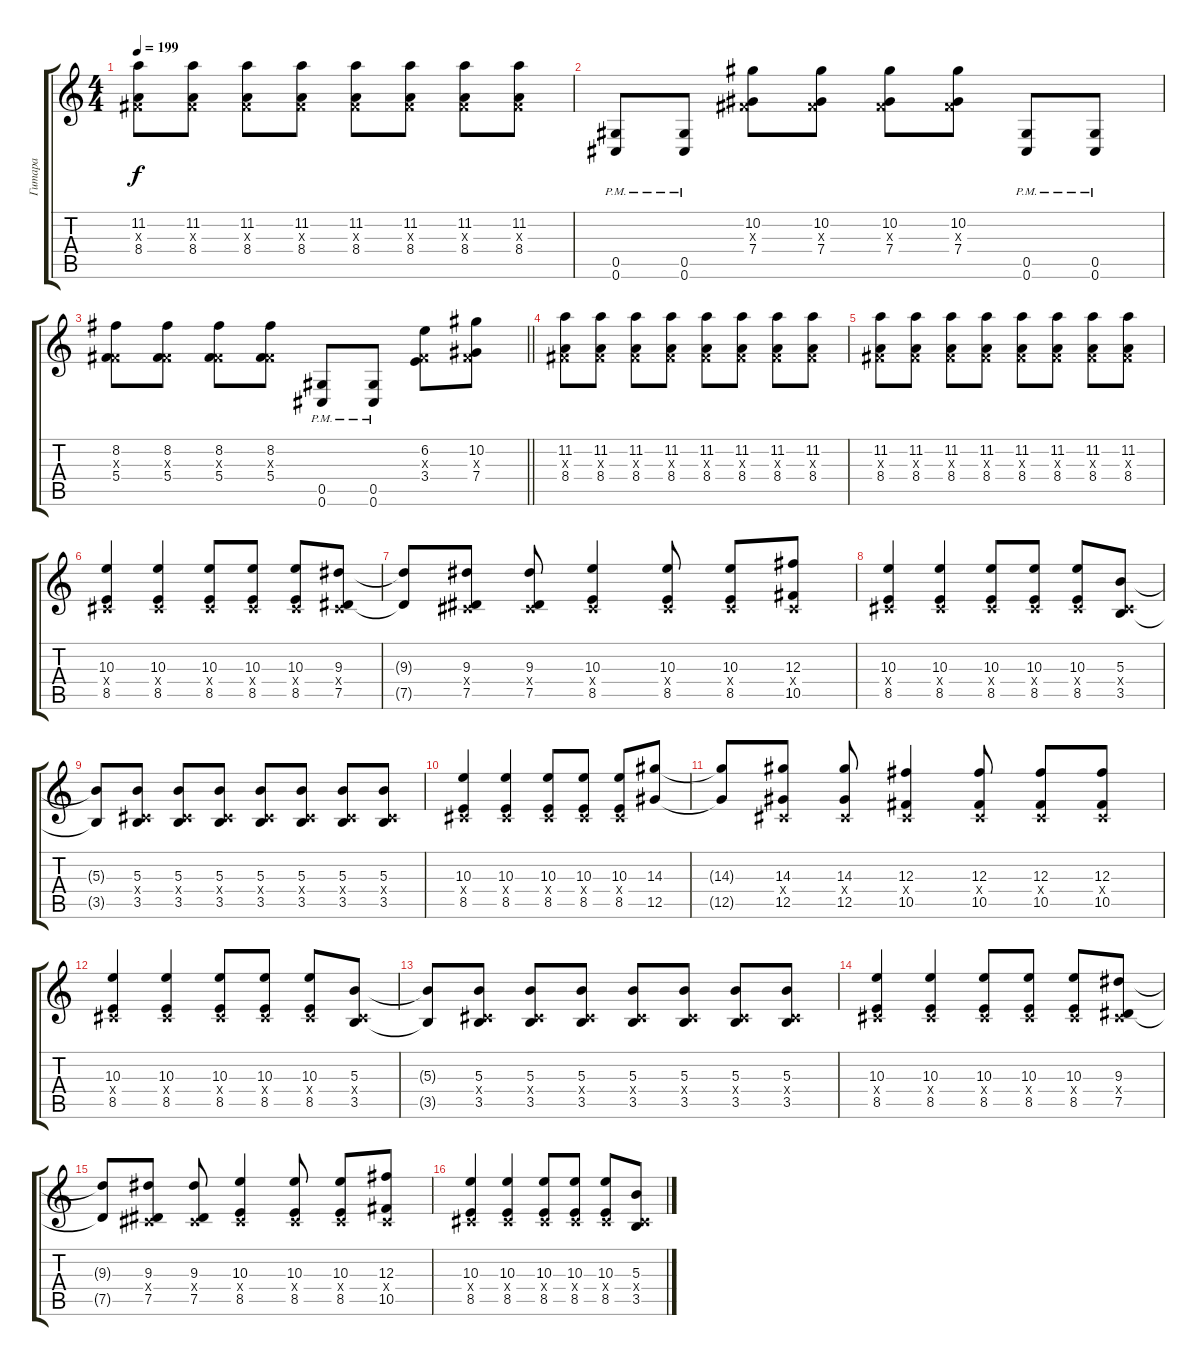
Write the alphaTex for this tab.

\track ("Гитара" "Гитара") {instrument acousticguitarsteel}
\staff {score tabs}
\tuning (Eb4 Bb3 Gb3 Db3 Ab2 Db2) {hide}
\ts (4 4)
\tempo 199
\clef g2
\ks c
(11.2 0.3{x} 8.4).8{dy f} (11.2 0.3{x} 8.4).8 (11.2 0.3{x} 8.4).8 (11.2 0.3{x} 8.4).8 (11.2 0.3{x} 8.4).8 (11.2 0.3{x} 8.4).8 (11.2 0.3{x} 8.4).8 (11.2 0.3{x} 8.4).8 |
(0.5{pm} 0.6{pm}).8 (0.5{pm} 0.6{pm}).8 (10.2 0.3{x} 7.4).8 (10.2 0.3{x} 7.4).8 (10.2 0.3{x} 7.4).8 (10.2 0.3{x} 7.4).8 (0.5{pm} 0.6{pm}).8 (0.5{pm} 0.6{pm}).8 |
\barLineRight lightlight
(8.2 0.3{x} 5.4).8 (8.2 0.3{x} 5.4).8 (8.2 0.3{x} 5.4).8 (8.2 0.3{x} 5.4).8 (0.5{pm} 0.6{pm}).8 (0.5{pm} 0.6{pm}).8 (6.2 0.3{x} 3.4).8 (10.2 0.3{x} 7.4).8 |
(11.2 0.3{x} 8.4).8 (11.2 0.3{x} 8.4).8 (11.2 0.3{x} 8.4).8 (11.2 0.3{x} 8.4).8 (11.2 0.3{x} 8.4).8 (11.2 0.3{x} 8.4).8 (11.2 0.3{x} 8.4).8 (11.2 0.3{x} 8.4).8 |
(11.2 0.3{x} 8.4).8 (11.2 0.3{x} 8.4).8 (11.2 0.3{x} 8.4).8 (11.2 0.3{x} 8.4).8 (11.2 0.3{x} 8.4).8 (11.2 0.3{x} 8.4).8 (11.2 0.3{x} 8.4).8 (11.2 0.3{x} 8.4).8 |
(10.3 0.4{x} 8.5).4{volume 15} (10.3 0.4{x} 8.5).4 (10.3 0.4{x} 8.5).8 (10.3 0.4{x} 8.5).8 (10.3 0.4{x} 8.5).8 (9.3 0.4{x} 7.5).8 |
(9.3{t} 7.5{t}).8 (9.3 0.4{x} 7.5).8 (9.3 0.4{x} 7.5).8 (10.3 0.4{x} 8.5).4 (10.3 0.4{x} 8.5).8 (10.3 0.4{x} 8.5).8 (12.3 0.4{x} 10.5).8 |
(10.3 0.4{x} 8.5).4 (10.3 0.4{x} 8.5).4 (10.3 0.4{x} 8.5).8 (10.3 0.4{x} 8.5).8 (10.3 0.4{x} 8.5).8 (5.3 0.4{x} 3.5).8 |
(5.3{t} 3.5{t}).8 (5.3 0.4{x} 3.5).8 (5.3 0.4{x} 3.5).8 (5.3 0.4{x} 3.5).8 (5.3 0.4{x} 3.5).8 (5.3 0.4{x} 3.5).8 (5.3 0.4{x} 3.5).8 (5.3 0.4{x} 3.5).8 |
(10.3 0.4{x} 8.5).4 (10.3 0.4{x} 8.5).4 (10.3 0.4{x} 8.5).8 (10.3 0.4{x} 8.5).8 (10.3 0.4{x} 8.5).8 (14.3 12.5).8 |
(14.3{t} 12.5{t}).8 (14.3 0.4{x} 12.5).8 (14.3 0.4{x} 12.5).8 (12.3 0.4{x} 10.5).4 (12.3 0.4{x} 10.5).8 (12.3 0.4{x} 10.5).8 (12.3 0.4{x} 10.5).8 |
(10.3 0.4{x} 8.5).4 (10.3 0.4{x} 8.5).4 (10.3 0.4{x} 8.5).8 (10.3 0.4{x} 8.5).8 (10.3 0.4{x} 8.5).8 (5.3 0.4{x} 3.5).8 |
(5.3{t} 3.5{t}).8 (5.3 0.4{x} 3.5).8 (5.3 0.4{x} 3.5).8 (5.3 0.4{x} 3.5).8 (5.3 0.4{x} 3.5).8 (5.3 0.4{x} 3.5).8 (5.3 0.4{x} 3.5).8 (5.3 0.4{x} 3.5).8 |
(10.3 0.4{x} 8.5).4 (10.3 0.4{x} 8.5).4 (10.3 0.4{x} 8.5).8 (10.3 0.4{x} 8.5).8 (10.3 0.4{x} 8.5).8 (9.3 0.4{x} 7.5).8 |
(9.3{t} 7.5{t}).8 (9.3 0.4{x} 7.5).8 (9.3 0.4{x} 7.5).8 (10.3 0.4{x} 8.5).4 (10.3 0.4{x} 8.5).8 (10.3 0.4{x} 8.5).8 (12.3 0.4{x} 10.5).8 |
(10.3 0.4{x} 8.5).4 (10.3 0.4{x} 8.5).4 (10.3 0.4{x} 8.5).8 (10.3 0.4{x} 8.5).8 (10.3 0.4{x} 8.5).8 (5.3 0.4{x} 3.5).8
